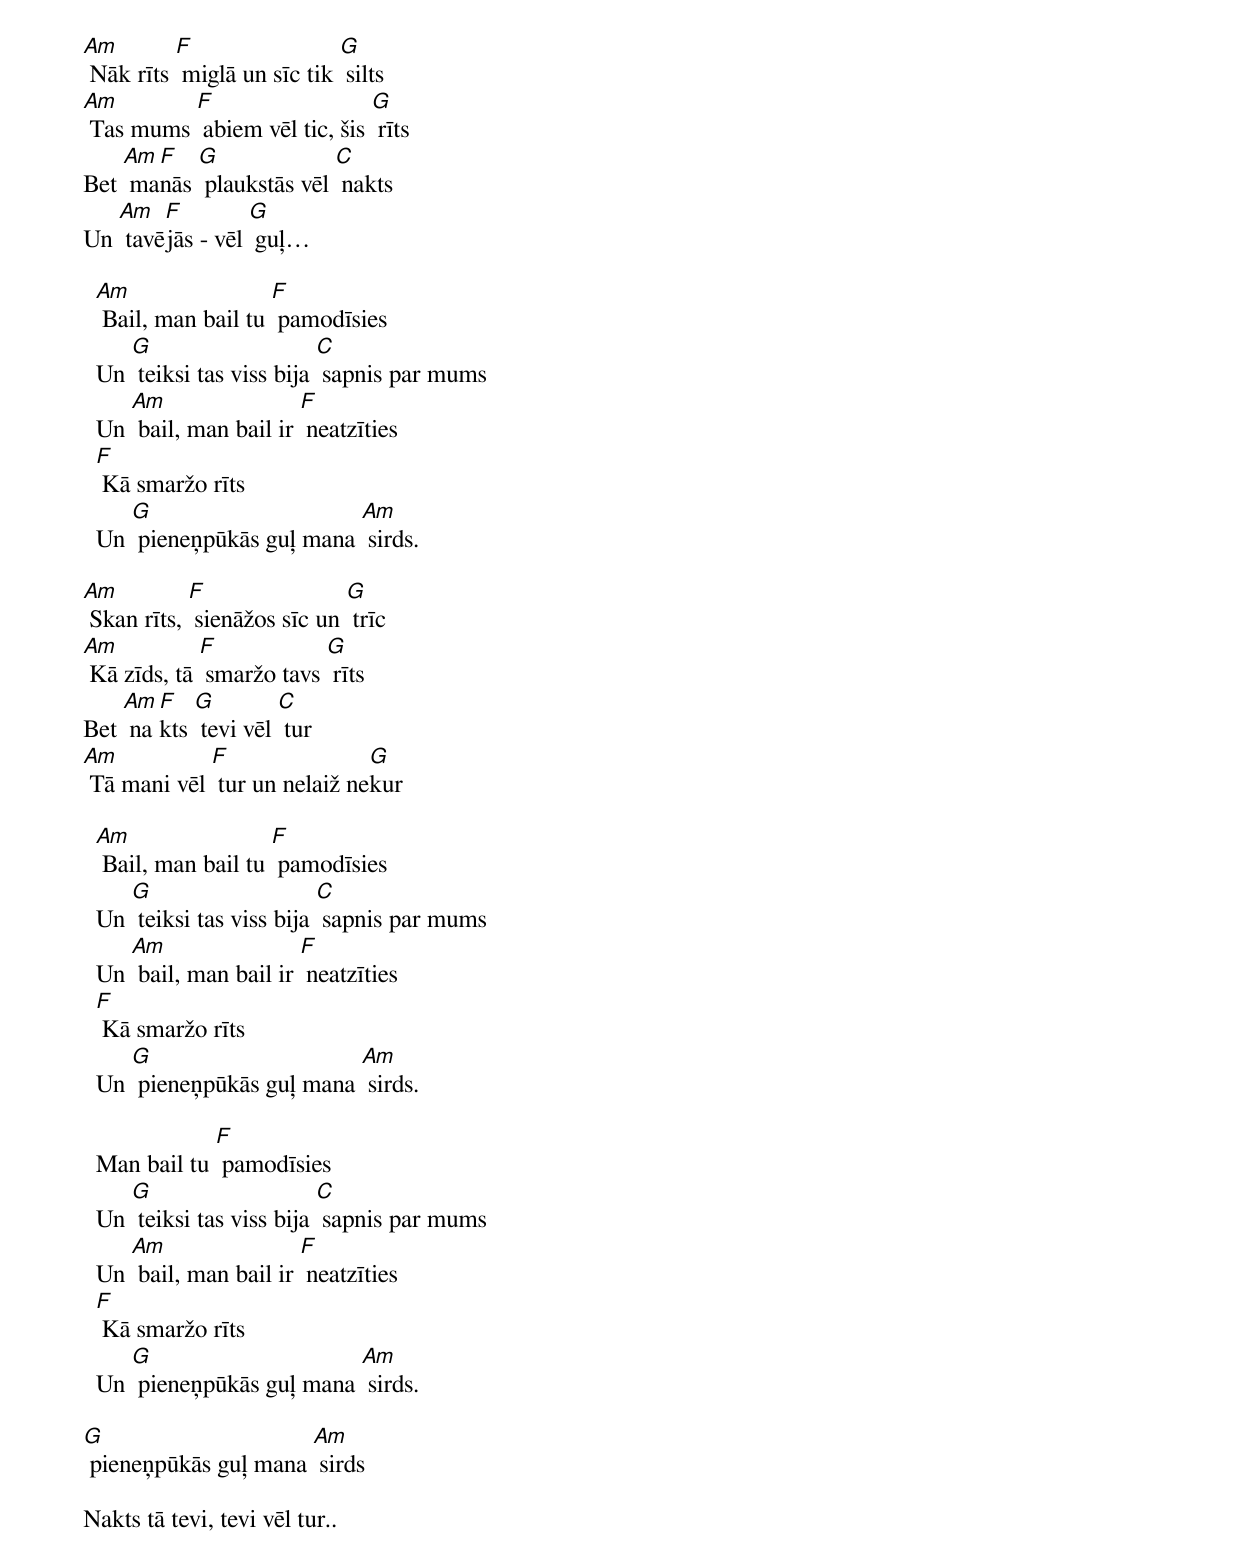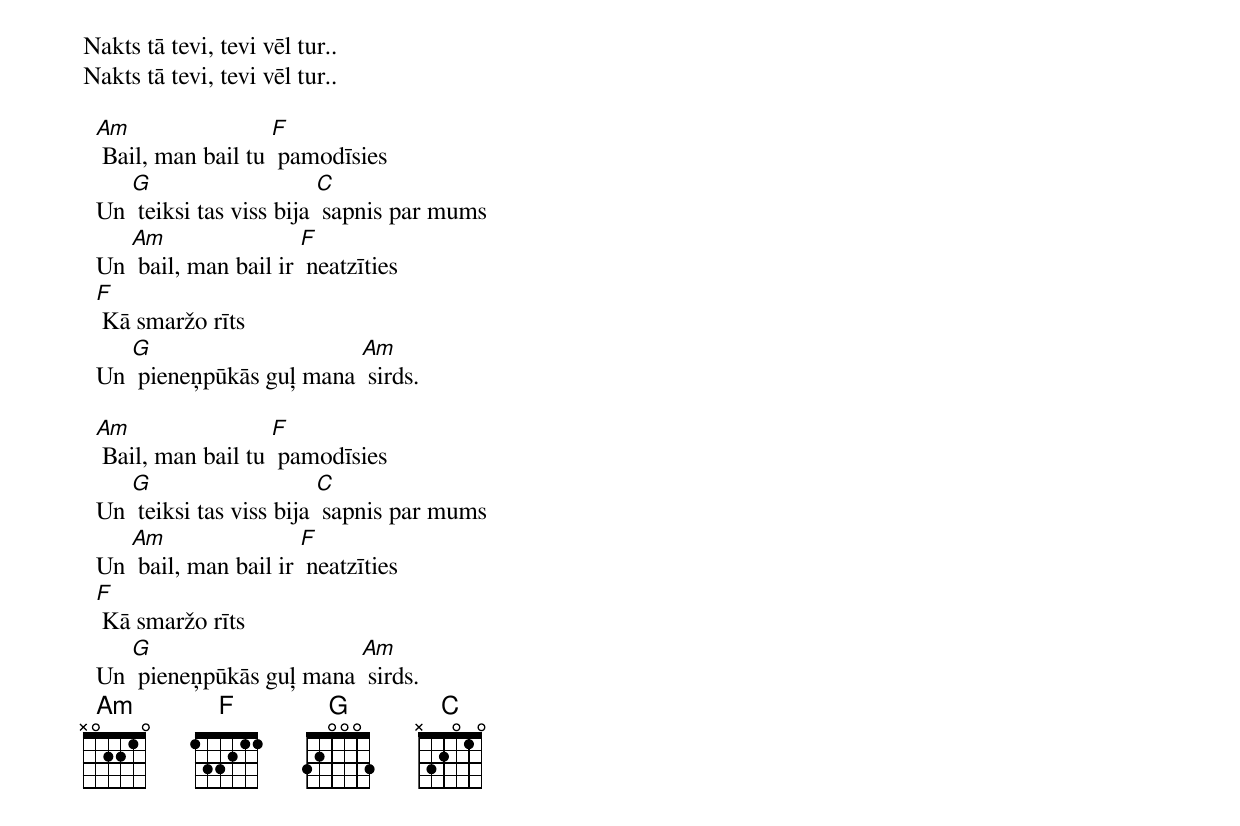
[Am] Nāk rīts [F] miglā un sīc tik [G] silts
[Am] Tas mums [F] abiem vēl tic, šis [G] rīts
Bet [Am] ma[F]nās [G] plaukstās vēl [C] nakts
Un [Am] tavē[F]jās - vēl [G] guļ…

  [Am] Bail, man bail tu [F] pamodīsies
  Un [G] teiksi tas viss bija [C] sapnis par mums
  Un [Am] bail, man bail ir [F] neatzīties
  [F] Kā smaržo rīts
  Un [G] pieneņpūkās guļ mana [Am] sirds.

[Am] Skan rīts, [F] sienāžos sīc un [G] trīc
[Am] Kā zīds, tā [F] smaržo tavs [G] rīts
Bet [Am] na[F]kts [G] tevi vēl [C] tur
[Am] Tā mani vēl [F] tur un nelaiž ne[G]kur

  [Am] Bail, man bail tu [F] pamodīsies
  Un [G] teiksi tas viss bija [C] sapnis par mums
  Un [Am] bail, man bail ir [F] neatzīties
  [F] Kā smaržo rīts
  Un [G] pieneņpūkās guļ mana [Am] sirds.

  Man bail tu [F] pamodīsies
  Un [G] teiksi tas viss bija [C] sapnis par mums
  Un [Am] bail, man bail ir [F] neatzīties
  [F] Kā smaržo rīts
  Un [G] pieneņpūkās guļ mana [Am] sirds.

[G] pieneņpūkās guļ mana [Am] sirds

Nakts tā tevi, tevi vēl tur..
Nakts tā tevi, tevi vēl tur..
Nakts tā tevi, tevi vēl tur..

  [Am] Bail, man bail tu [F] pamodīsies
  Un [G] teiksi tas viss bija [C] sapnis par mums
  Un [Am] bail, man bail ir [F] neatzīties
  [F] Kā smaržo rīts
  Un [G] pieneņpūkās guļ mana [Am] sirds.

  [Am] Bail, man bail tu [F] pamodīsies
  Un [G] teiksi tas viss bija [C] sapnis par mums
  Un [Am] bail, man bail ir [F] neatzīties
  [F] Kā smaržo rīts
  Un [G] pieneņpūkās guļ mana [Am] sirds.
